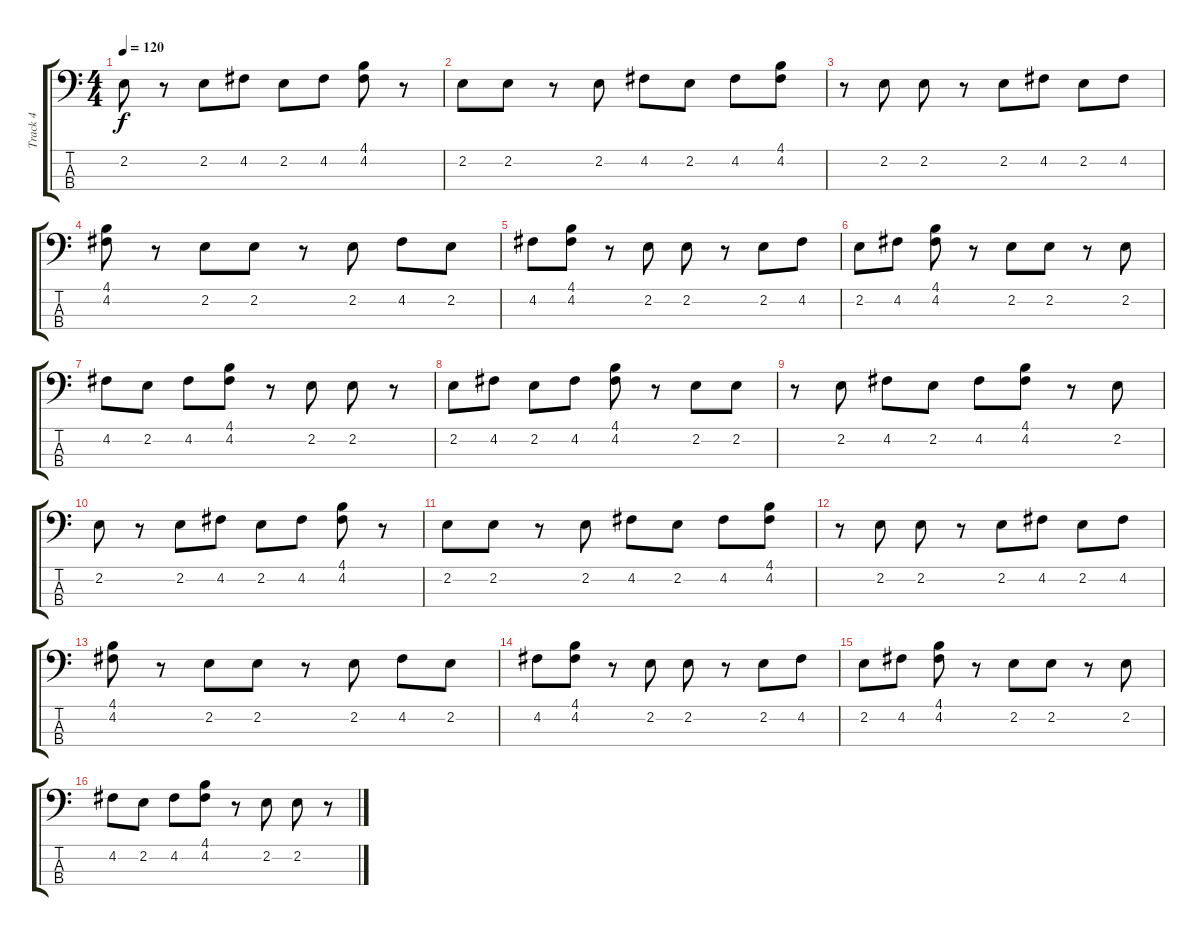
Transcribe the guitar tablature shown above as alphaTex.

\track ("Track 4" "Track 4") {instrument slapbass1}
\staff {score tabs}
\tuning (G2 D2 A1 E1) {hide}
\ts (4 4)
\tempo 120
\clef f4
\ks c
2.2.8{dy f} r.8 2.2.8 4.2.8 2.2.8 4.2.8 (4.1 4.2).8 r.8 |
2.2.8 2.2.8 r.8 2.2.8 4.2.8 2.2.8 4.2.8 (4.1 4.2).8 |
r.8 2.2.8 2.2.8 r.8 2.2.8 4.2.8 2.2.8 4.2.8 |
(4.1 4.2).8 r.8 2.2.8 2.2.8 r.8 2.2.8 4.2.8 2.2.8 |
4.2.8 (4.1 4.2).8 r.8 2.2.8 2.2.8 r.8 2.2.8 4.2.8 |
2.2.8 4.2.8 (4.1 4.2).8 r.8 2.2.8 2.2.8 r.8 2.2.8 |
4.2.8 2.2.8 4.2.8 (4.1 4.2).8 r.8 2.2.8 2.2.8 r.8 |
2.2.8{instrument electricbassfinger} 4.2.8 2.2.8 4.2.8 (4.1 4.2).8 r.8 2.2.8 2.2.8 |
r.8 2.2.8 4.2.8 2.2.8 4.2.8 (4.1 4.2).8 r.8 2.2.8 |
2.2.8 r.8 2.2.8 4.2.8 2.2.8 4.2.8 (4.1 4.2).8 r.8 |
2.2.8 2.2.8 r.8 2.2.8 4.2.8 2.2.8 4.2.8 (4.1 4.2).8 |
r.8 2.2.8 2.2.8 r.8 2.2.8 4.2.8 2.2.8 4.2.8 |
(4.1 4.2).8 r.8 2.2.8 2.2.8 r.8 2.2.8 4.2.8 2.2.8 |
4.2.8 (4.1 4.2).8 r.8 2.2.8 2.2.8 r.8 2.2.8 4.2.8 |
2.2.8 4.2.8 (4.1 4.2).8 r.8 2.2.8 2.2.8 r.8 2.2.8 |
4.2.8 2.2.8 4.2.8 (4.1 4.2).8 r.8 2.2.8 2.2.8 r.8
